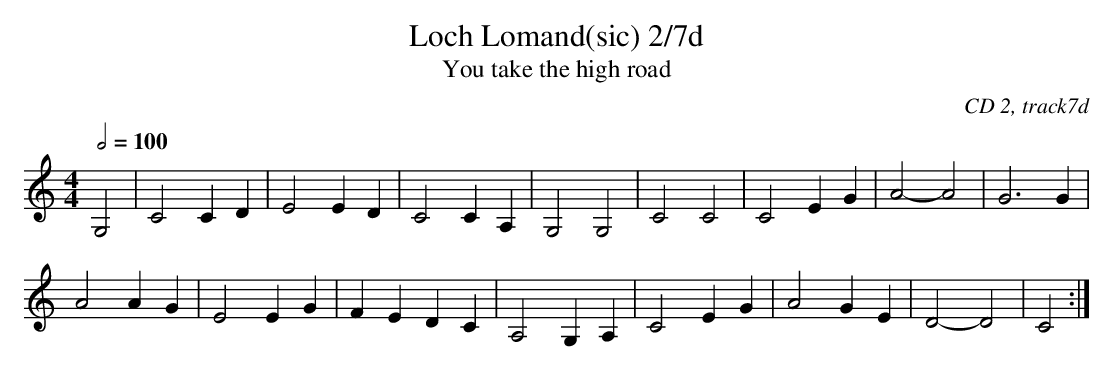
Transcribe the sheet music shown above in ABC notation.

X:1
T:Loch Lomand(sic) 2/7d
T:You take the high road
C:CD 2, track7d
M:4/4
L:1/4
Q:1/2=100
K:C
G,2|C2CD|E2ED|C2CA,|G,2G,2|C2C2|C2EG|A2-A2|G3G|
A2AG|E2EG|FEDC|A,2G,A,|C2EG|A2GE|D2-D2|C2:|
